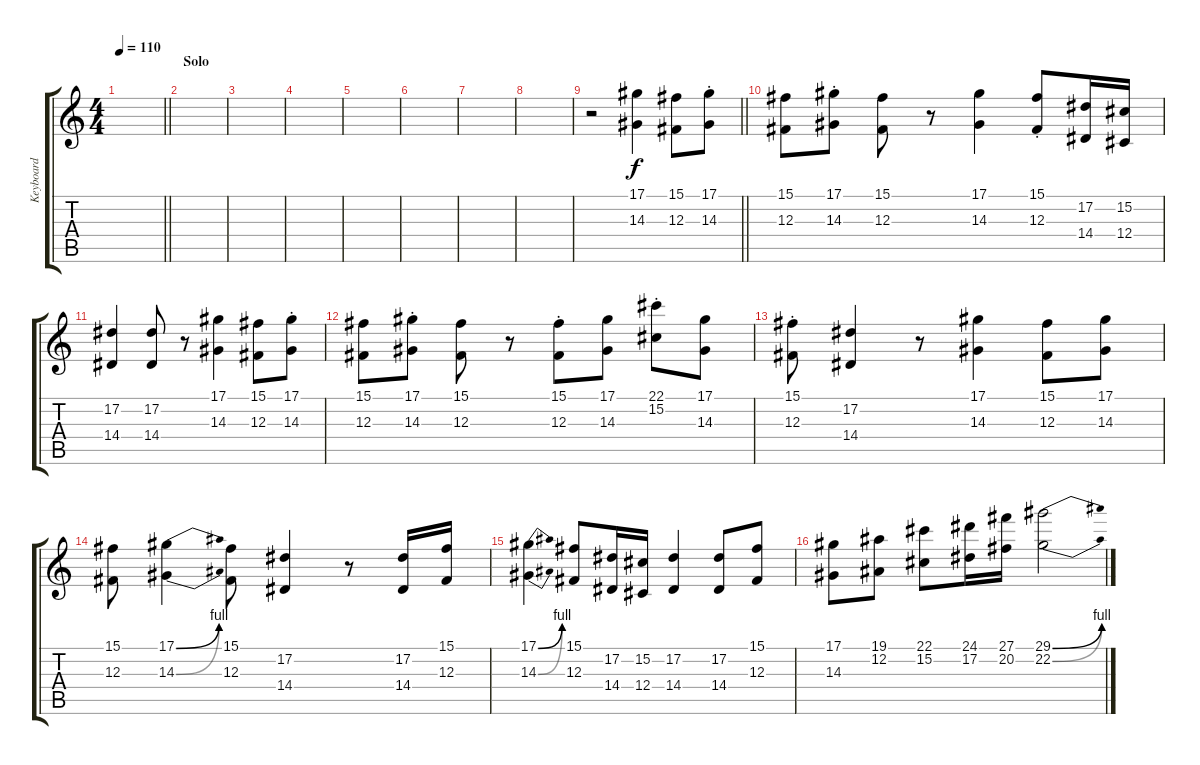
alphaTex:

\track ("Keyboard" "Keyboard") {instrument rockorgan}
\staff {score tabs}
\tuning (Eb4 Bb3 Gb3 Db3 Ab2 Eb2) {hide}
\ts (4 4)
\tempo 110
\clef g2
\barLineRight lightlight
\ks c
|
\section ("" "Solo")
|
|
|
|
|
|
|
\barLineRight lightlight
r.2 (17.1 14.3).4 (15.1 12.3).8 (17.1{st} 14.3{st}).8 |
(15.1 12.3).8 (17.1{st} 14.3{st}).8 (15.1 12.3).8 r.8 (17.1 14.3).4 (15.1{st} 12.3{st}).8 (17.2 14.4).16 (15.2 12.4).16 |
(17.2 14.4).4 (17.2 14.4).8 r.8 (17.1 14.3).4 (15.1 12.3).8 (17.1{st} 14.3{st}).8 |
(15.1 12.3).8 (17.1{st} 14.3{st}).8 (15.1 12.3).8 r.8 (15.1{st} 12.3{st}).8 (17.1 14.3).8 (22.1{st} 15.2{st}).8 (17.1 14.3).8 |
(15.1{st} 12.3{st}).8 (17.2 14.4).4 r.8 (17.1 14.3).4 (15.1 12.3).8 (17.1 14.3).8 |
(15.1 12.3).8 (17.1{be (bend 0 0 60 4)} 14.3{be (bend 0 0 60 4)}).4 (15.1 12.3).8 (17.2 14.4).4 r.8 (17.2 14.4).16 (15.1 12.3).16 |
(17.1{be (bend 0 0 60 4)} 14.3{be (bend 0 0 60 4)}).4 (15.1 12.3).8 (17.2 14.4).16 (15.2 12.4).16 (17.2 14.4).4 (17.2 14.4).8 (15.1 12.3).8 |
(17.1 14.3).8 (19.1 12.2).8 (22.1 15.2).8 (24.1 17.2).16 (27.1 20.2).16 (29.1{be (bend 0 0 60 4)} 22.2{be (bend 0 0 60 4)}).2
